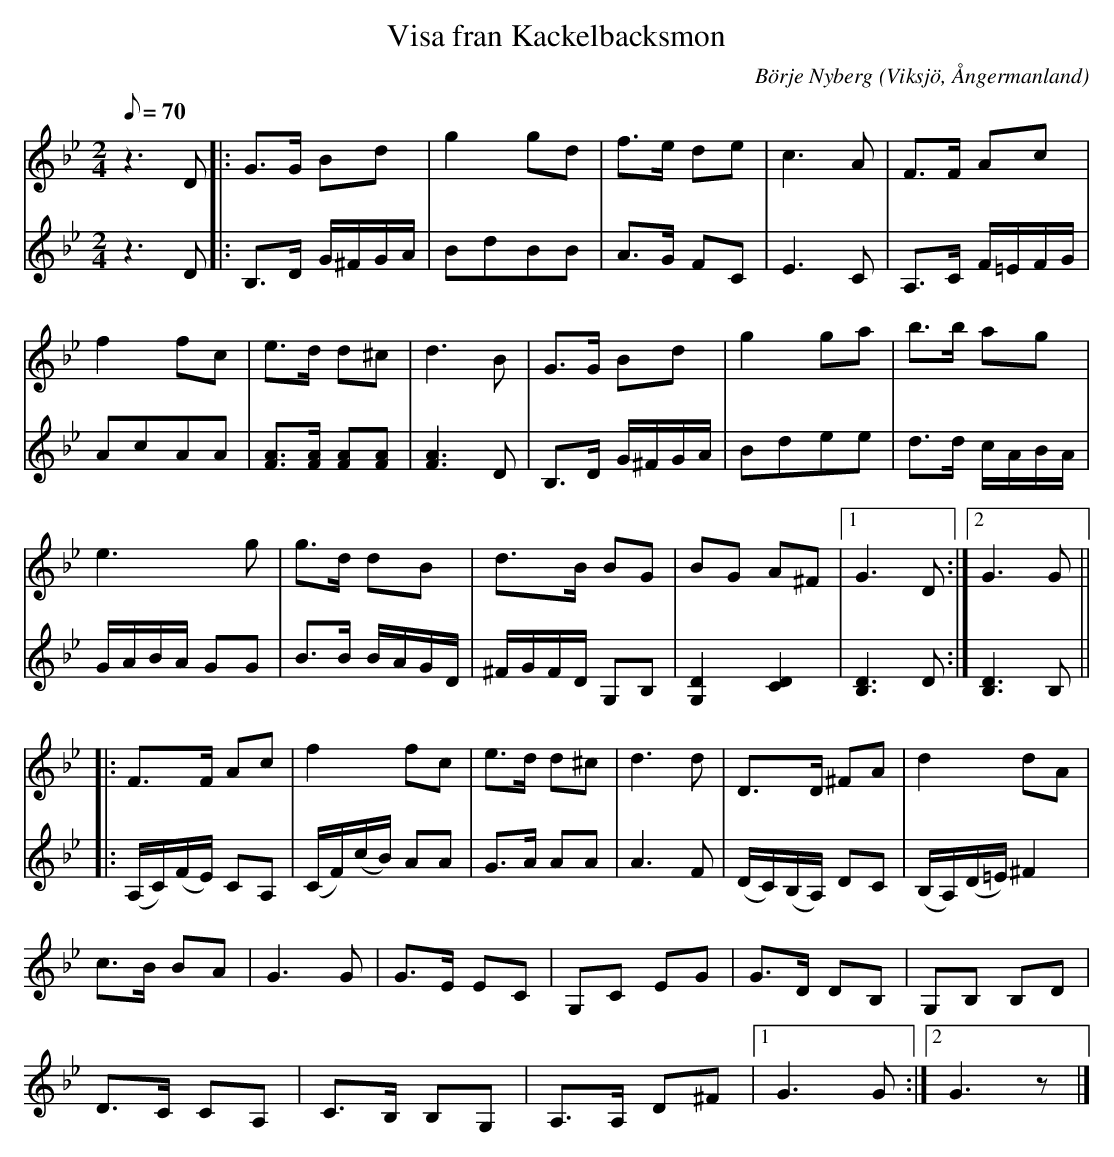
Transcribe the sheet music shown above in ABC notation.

X:1
T:Visa fran Kackelbacksmon
C:Börje Nyberg
O:Viksjö, Ångermanland
M:2/4
L:1/8
Q:70
K:Gm
V:1
z2> D2|: G>G Bd | g2 gd | f>e de | c2>A2 | F>F Ac |
f2 fc | e>d d^c | d2>B2 | G>G Bd |g2 ga | b>b ag |
e2> g2 | g>d dB |d>B BG |BG A^F |1 G2> D2 :|2 G2> G2 ||
|: F>F Ac | f2 fc | e>d d^c | d2>d2 | D>D ^FA | d2 dA |
c>B BA |G2> G2 | G>E EC | G,C EG | G>D DB, | G,B, B,D |
D>C CA, | C>B, B,G, | A,>A, D^F |1 G2> G2 :|2 G2> z2 |]
V:2
z2> D2 |: B,>D G/2^F/2G/2A/2 | BdBB | A>G FC | E2>C2 | A,>C F/2=E/2F/2G/2 |
AcAA | [AF]>[AF] [AF][AF] | [A2F2]> D2 | B,>D G/2^F/2G/2A/2 | Bdee | d>d c/2A/2B/2A/2 |
G/2A/2B/2A/2 GG | B>B B/2A/2G/2D/2 | ^F/2G/2F/2D/2 G,B, | [G,2D2] [C2D2] | [D2B,2]> D2 :| [D2B,2]> B,2 ||
|: (A,/2C/2)(F/2E/2) CA, | (C/2F/2)(c/2B/2) AA | G>A AA | A2> F2 | (D/2C/2)(B,/2A,/2) DC | (B,/2A,/2)(D/2=E/2) ^F2 |
